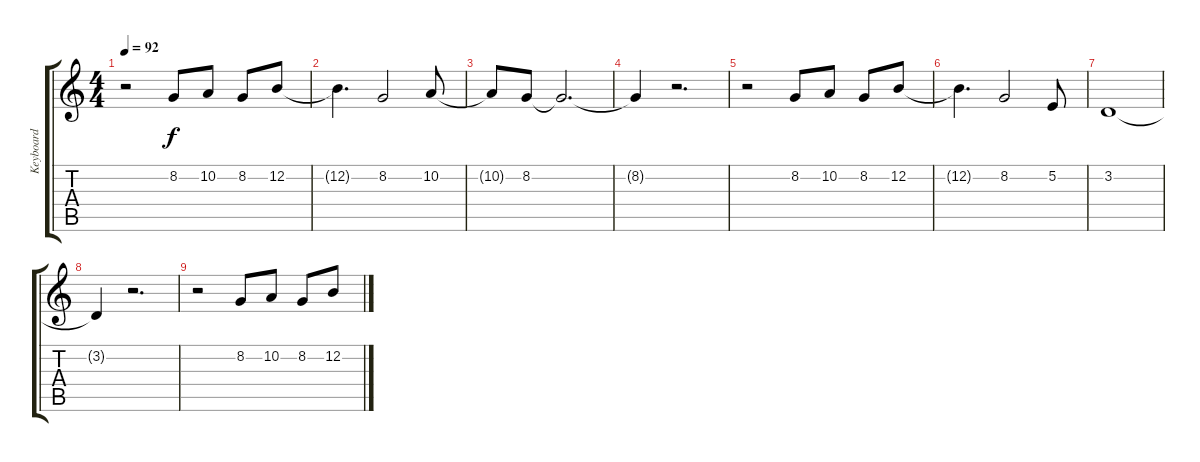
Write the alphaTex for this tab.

\track ("Keyboard" "Keyboard") {instrument synthvoice}
\staff {score tabs}
\tuning (E4 B3 G3 D3 A2 E2) {hide}
\ts (4 4)
\tempo 92
\clef g2
\ks c
r.2{dy f} 8.2.8 10.2.8 8.2.8 12.2.8 |
12.2{t}.4{d} 8.2.2 10.2.8 |
10.2{t}.8 8.2.8 8.2{t}.2{d} |
8.2{t}.4 r.2{d} |
r.2 8.2.8 10.2.8 8.2.8 12.2.8 |
12.2{t}.4{d} 8.2.2 5.2.8 |
3.2.1 |
3.2{t}.4 r.2{d} |
r.2 8.2.8 10.2.8 8.2.8 12.2.8
